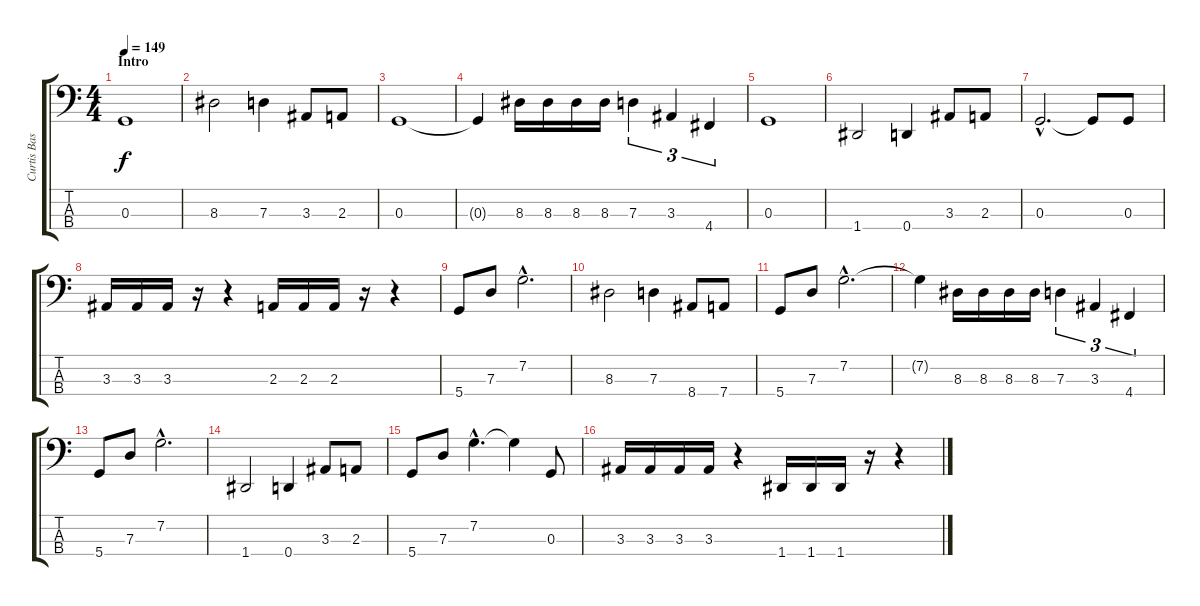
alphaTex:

\track ("Curtis Bass" "Curtis Bas") {instrument electricbassfinger}
\staff {score tabs}
\tuning (F2 C2 G1 D1) {hide}
\ts (4 4)
\section ("" "Intro")
\tempo 149
\clef f4
\ks c
0.3.1{dy f instrument electricbassfinger} |
8.3.2 7.3.4 3.3.8 2.3.8 |
0.3.1 |
0.3{t}.4 8.3.16 8.3.16 8.3.16 8.3.16 7.3.4{tu (3 2)} 3.3.4{tu (3 2)} 4.4.4{tu (3 2)} |
0.3.1 |
1.4.2 0.4.4 3.3.8 2.3.8 |
0.3{hac}.2{d} 0.3{t}.8 0.3.8 |
3.3.16 3.3.16 3.3.16 r.16 r.4 2.3.16 2.3.16 2.3.16 r.16 r.4 |
5.4.8 7.3.8 7.2{hac}.2{d} |
8.3.2 7.3.4 8.4.8 7.4.8 |
5.4.8 7.3.8 7.2{hac}.2{d} |
7.2{t}.4 8.3.16 8.3.16 8.3.16 8.3.16 7.3.4{tu (3 2)} 3.3.4{tu (3 2)} 4.4.4{tu (3 2)} |
5.4.8 7.3.8 7.2{hac}.2{d} |
1.4.2 0.4.4 3.3.8 2.3.8 |
5.4.8 7.3.8 7.2{hac}.4{d} 7.2{t}.4 0.3.8 |
3.3.16 3.3.16 3.3.16 3.3.16 r.4 1.4.16 1.4.16 1.4.16 r.16 r.4
